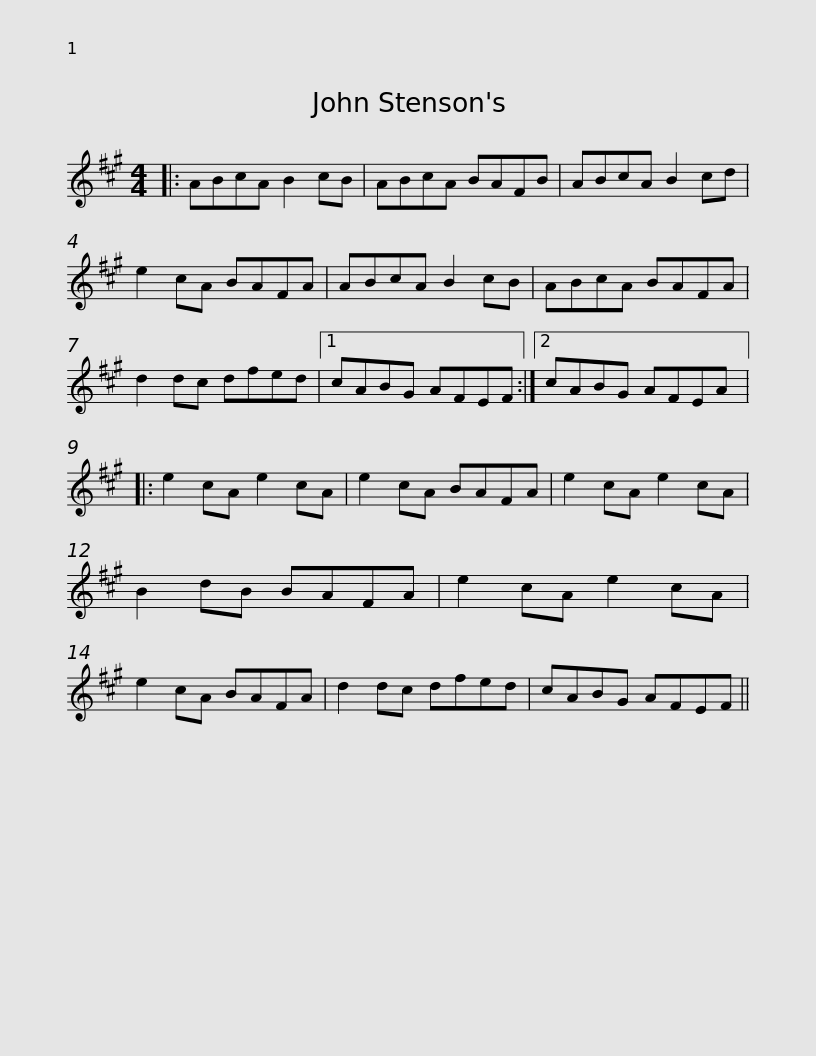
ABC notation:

X:1
L:1/8
M:4/4
I:linebreak $
K:A
V:1 treble
V:1
|: ABcA B2 cB | ABcA BAFB | ABcA B2 cd | e2 cA BAFA | ABcA B2 cB |$ %5
 ABcA BAFA | d2 dc dfed |1 cABG AFEF :|2 cABG AFEA |: e2 cA e2 cA | %10
 e2 cA BAFA |$ e2 cA e2 cA | B2 dB BAFA | e2 cA e2 cA | e2 cA BAFA | %15
 d2 dc dfed | cABG AFEF || %17
